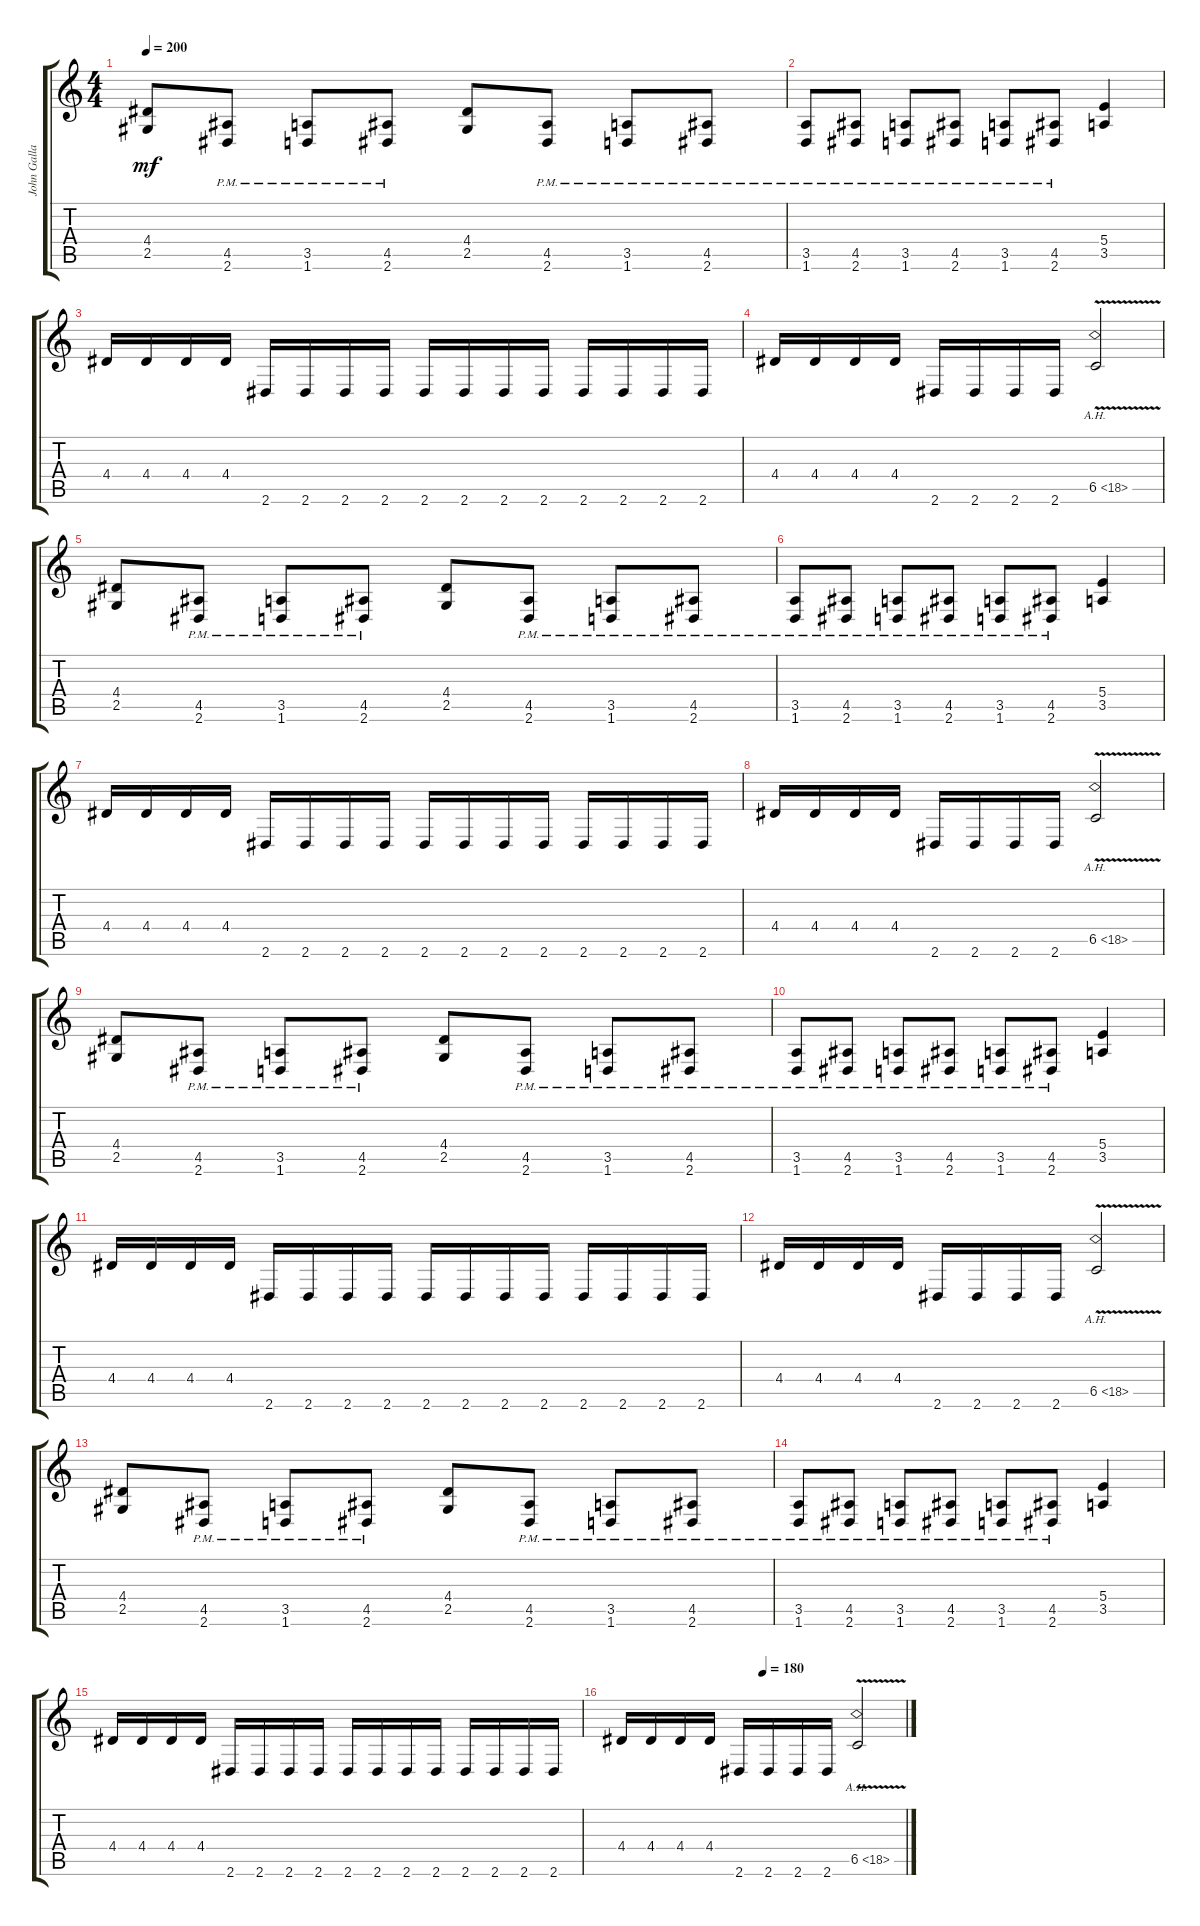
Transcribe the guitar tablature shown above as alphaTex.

\track ("John Gallagher" "John Galla") {instrument distortionguitar}
\staff {score tabs}
\tuning (Db4 Ab3 E3 B2 Gb2 Db2) {hide}
\ts (4 4)
\tempo 200
\clef g2
\ks c
(4.4 2.5).8{dy mf instrument distortionguitar} (4.5{pm} 2.6{pm}).8 (3.5{pm} 1.6{pm}).8 (4.5{pm} 2.6{pm}).8 (4.4 2.5).8 (4.5{pm} 2.6{pm}).8 (3.5{pm} 1.6{pm}).8 (4.5{pm} 2.6{pm}).8 |
(3.5{pm} 1.6{pm}).8 (4.5{pm} 2.6{pm}).8 (3.5{pm} 1.6{pm}).8 (4.5{pm} 2.6{pm}).8 (3.5{pm} 1.6{pm}).8 (4.5{pm} 2.6{pm}).8 (5.4 3.5).4 |
4.4.16 4.4.16 4.4.16 4.4.16 2.6.16 2.6.16 2.6.16 2.6.16 2.6.16 2.6.16 2.6.16 2.6.16 2.6.16 2.6.16 2.6.16 2.6.16 |
4.4.16 4.4.16 4.4.16 4.4.16 2.6.16 2.6.16 2.6.16 2.6.16 6.5{ah 12 v}.2 |
(4.4 2.5).8 (4.5{pm} 2.6{pm}).8 (3.5{pm} 1.6{pm}).8 (4.5{pm} 2.6{pm}).8 (4.4 2.5).8 (4.5{pm} 2.6{pm}).8 (3.5{pm} 1.6{pm}).8 (4.5{pm} 2.6{pm}).8 |
(3.5{pm} 1.6{pm}).8 (4.5{pm} 2.6{pm}).8 (3.5{pm} 1.6{pm}).8 (4.5{pm} 2.6{pm}).8 (3.5{pm} 1.6{pm}).8 (4.5{pm} 2.6{pm}).8 (5.4 3.5).4 |
4.4.16 4.4.16 4.4.16 4.4.16 2.6.16 2.6.16 2.6.16 2.6.16 2.6.16 2.6.16 2.6.16 2.6.16 2.6.16 2.6.16 2.6.16 2.6.16 |
4.4.16 4.4.16 4.4.16 4.4.16 2.6.16 2.6.16 2.6.16 2.6.16 6.5{ah 12 v}.2 |
(4.4 2.5).8 (4.5{pm} 2.6{pm}).8 (3.5{pm} 1.6{pm}).8 (4.5{pm} 2.6{pm}).8 (4.4 2.5).8 (4.5{pm} 2.6{pm}).8 (3.5{pm} 1.6{pm}).8 (4.5{pm} 2.6{pm}).8 |
(3.5{pm} 1.6{pm}).8 (4.5{pm} 2.6{pm}).8 (3.5{pm} 1.6{pm}).8 (4.5{pm} 2.6{pm}).8 (3.5{pm} 1.6{pm}).8 (4.5{pm} 2.6{pm}).8 (5.4 3.5).4 |
4.4.16 4.4.16 4.4.16 4.4.16 2.6.16 2.6.16 2.6.16 2.6.16 2.6.16 2.6.16 2.6.16 2.6.16 2.6.16 2.6.16 2.6.16 2.6.16 |
4.4.16 4.4.16 4.4.16 4.4.16 2.6.16 2.6.16 2.6.16 2.6.16 6.5{ah 12 v}.2 |
(4.4 2.5).8 (4.5{pm} 2.6{pm}).8 (3.5{pm} 1.6{pm}).8 (4.5{pm} 2.6{pm}).8 (4.4 2.5).8 (4.5{pm} 2.6{pm}).8 (3.5{pm} 1.6{pm}).8 (4.5{pm} 2.6{pm}).8 |
(3.5{pm} 1.6{pm}).8 (4.5{pm} 2.6{pm}).8 (3.5{pm} 1.6{pm}).8 (4.5{pm} 2.6{pm}).8 (3.5{pm} 1.6{pm}).8 (4.5{pm} 2.6{pm}).8 (5.4 3.5).4 |
4.4.16 4.4.16 4.4.16 4.4.16 2.6.16 2.6.16 2.6.16 2.6.16 2.6.16 2.6.16 2.6.16 2.6.16 2.6.16 2.6.16 2.6.16 2.6.16 |
\tempo (180 0.5)
4.4.16 4.4.16 4.4.16 4.4.16 2.6.16 2.6.16 2.6.16 2.6.16 6.5{ah 12 v}.2
